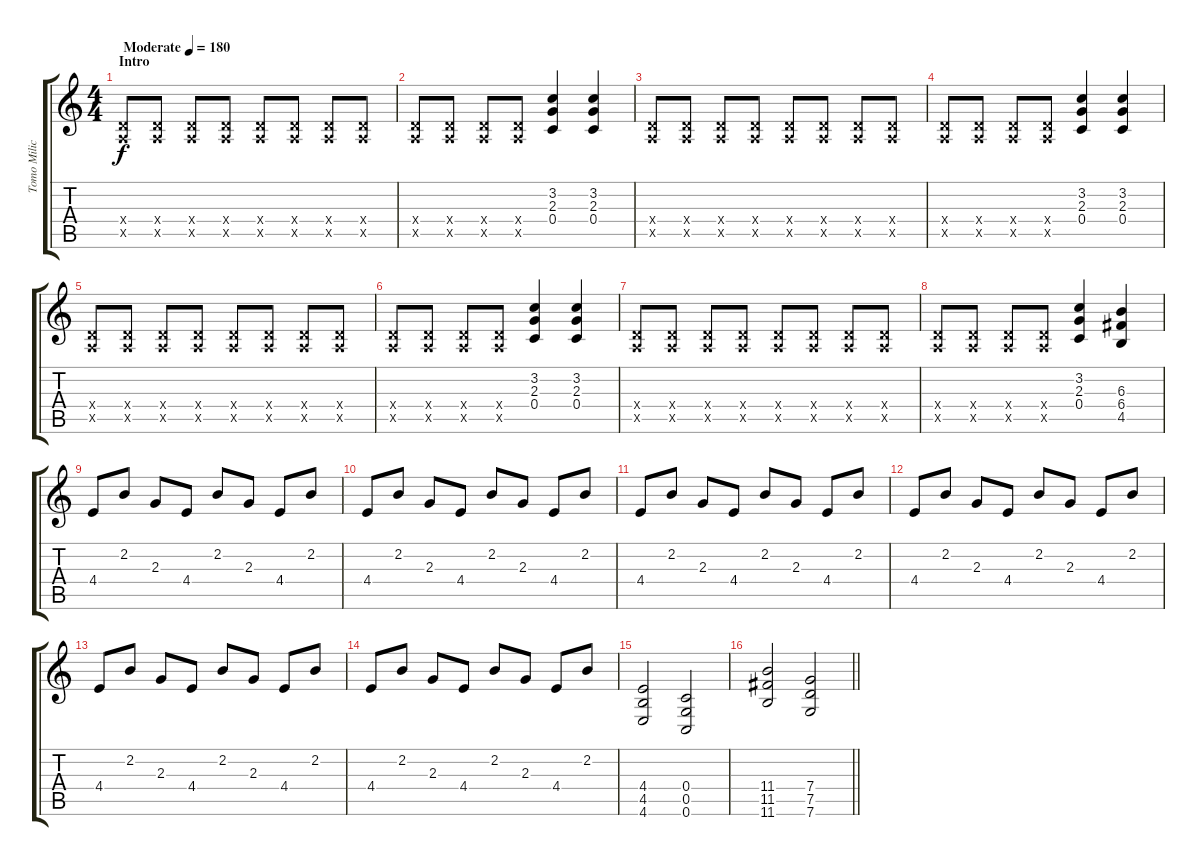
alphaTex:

\track ("Tomo Milicevic" "Tomo Milic") {instrument distortionguitar}
\staff {score tabs}
\tuning (D4 A3 F3 C3 G2 C2) {hide}
\ts (4 4)
\section ("" "Intro")
\tempo (180 "Moderate")
\clef g2
\ks c
(2.4{x} 2.5{x}).8{dy f instrument distortionguitar} (2.4{x} 2.5{x}).8 (2.4{x} 2.5{x}).8 (2.4{x} 2.5{x}).8 (2.4{x} 2.5{x}).8 (2.4{x} 2.5{x}).8 (2.4{x} 2.5{x}).8 (2.4{x} 2.5{x}).8 |
(2.4{x} 2.5{x}).8 (2.4{x} 2.5{x}).8 (2.4{x} 2.5{x}).8 (2.4{x} 2.5{x}).8 (3.2 2.3 0.4).4 (3.2 2.3 0.4).4 |
(2.4{x} 2.5{x}).8 (2.4{x} 2.5{x}).8 (2.4{x} 2.5{x}).8 (2.4{x} 2.5{x}).8 (2.4{x} 2.5{x}).8 (2.4{x} 2.5{x}).8 (2.4{x} 2.5{x}).8 (2.4{x} 2.5{x}).8 |
(2.4{x} 2.5{x}).8 (2.4{x} 2.5{x}).8 (2.4{x} 2.5{x}).8 (2.4{x} 2.5{x}).8 (3.2 2.3 0.4).4 (3.2 2.3 0.4).4 |
(2.4{x} 2.5{x}).8 (2.4{x} 2.5{x}).8 (2.4{x} 2.5{x}).8 (2.4{x} 2.5{x}).8 (2.4{x} 2.5{x}).8 (2.4{x} 2.5{x}).8 (2.4{x} 2.5{x}).8 (2.4{x} 2.5{x}).8 |
(2.4{x} 2.5{x}).8 (2.4{x} 2.5{x}).8 (2.4{x} 2.5{x}).8 (2.4{x} 2.5{x}).8 (3.2 2.3 0.4).4 (3.2 2.3 0.4).4 |
(2.4{x} 2.5{x}).8 (2.4{x} 2.5{x}).8 (2.4{x} 2.5{x}).8 (2.4{x} 2.5{x}).8 (2.4{x} 2.5{x}).8 (2.4{x} 2.5{x}).8 (2.4{x} 2.5{x}).8 (2.4{x} 2.5{x}).8 |
(2.4{x} 2.5{x}).8 (2.4{x} 2.5{x}).8 (2.4{x} 2.5{x}).8 (2.4{x} 2.5{x}).8 (3.2 2.3 0.4).4 (6.3 6.4 4.5).4 |
4.4.8 2.2.8 2.3.8 4.4.8 2.2.8 2.3.8 4.4.8 2.2.8 |
4.4.8 2.2.8 2.3.8 4.4.8 2.2.8 2.3.8 4.4.8 2.2.8 |
4.4.8 2.2.8 2.3.8 4.4.8 2.2.8 2.3.8 4.4.8 2.2.8 |
4.4.8 2.2.8 2.3.8 4.4.8 2.2.8 2.3.8 4.4.8 2.2.8 |
4.4.8 2.2.8 2.3.8 4.4.8 2.2.8 2.3.8 4.4.8 2.2.8 |
4.4.8 2.2.8 2.3.8 4.4.8 2.2.8 2.3.8 4.4.8 2.2.8 |
(4.4 4.5 4.6).2 (0.4 0.5 0.6).2 |
\barLineRight lightlight
(11.4 11.5 11.6).2 (7.4 7.5 7.6).2
